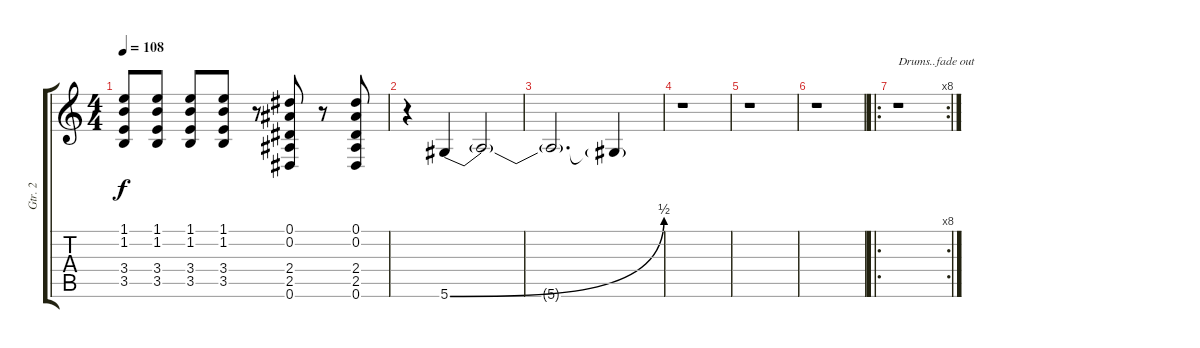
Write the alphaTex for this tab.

\track ("Gtr. 2" "Gtr. 2") {instrument distortionguitar}
\staff {score tabs}
\tuning (Eb4 Bb3 Gb3 Db3 Ab2 Eb2) {hide}
\ts (4 4)
\tempo 108
\clef g2
\ks c
(1.1 1.2 3.4 3.5).8{dy f} (1.1 1.2 3.4 3.5).8 (1.1 1.2 3.4 3.5).8 (1.1 1.2 3.4 3.5).8 r.8 (0.1 0.2 2.4 2.5 0.6).8 r.8 (0.1 0.2 2.4 2.5 0.6).8 |
r.4 5.6{be (bend 0 0 60 2)}.4 5.6{t}.2 |
5.6{t}.2{d} 5.6{t}.4 |
r.1 |
r.1 |
r.1 |
\ro
\rc 8
r.1{txt "Drums..fade out"}
